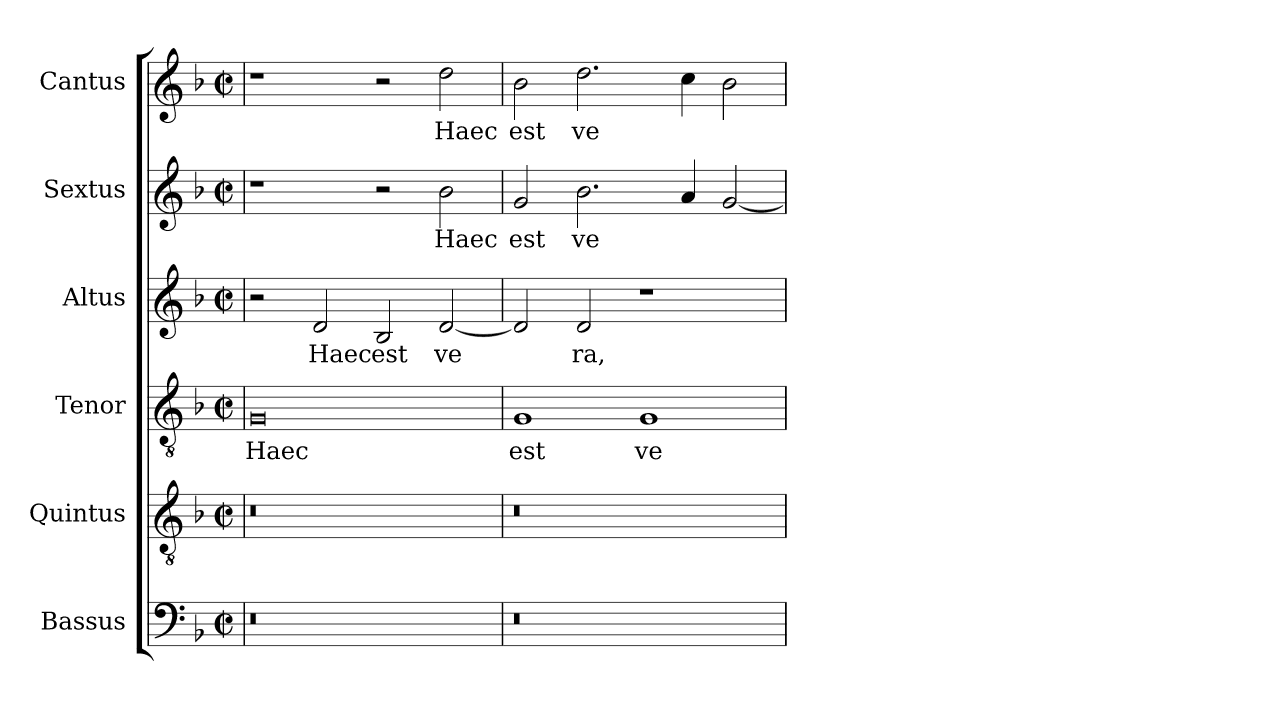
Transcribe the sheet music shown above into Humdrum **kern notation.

**kern	**kern	**kern	**text	**kern	**text	**kern	**text	**kern	**text
*part6	*part5	*part4	*part4	*part3	*part3	*part2	*part2	*part1	*part1
*staff6	*staff5	*staff4	*staff4	*staff3	*staff3	*staff2	*staff2	*staff1	*staff1
*I"Bassus	*I"Quintus	*I"Tenor	*	*I"Altus	*	*I"Sextus	*	*I"Cantus	*
!!LO:PB:g=z
*stria5	*stria5	*stria5	*	*stria5	*	*stria5	*	*stria5	*
*clefF4	*clefGv2	*clefGv2	*	*clefG2	*	*clefG2	*	*clefG2	*
*k[b-]	*k[b-]	*k[b-]	*	*k[b-]	*	*k[b-]	*	*k[b-]	*
*F:	*F:	*F:	*	*F:	*	*F:	*	*F:	*
*M2/2	*M2/2	*M2/2	*	*M2/2	*	*M2/2	*	*M2/2	*
*met(c|)	*met(c|)	*met(c|)	*	*met(c|)	*	*met(c|)	*	*met(c|)	*
=1	=1	=1	=1!	=1	=1!	=1	=1!	=1!	=1!
!	!	!	!LO:LY:b:cj	!	!	!	!	!	!
0r	0r	0G	Haec	2r	.	1r	.	1r	.
!	!	!	!	!	!LO:LY:b:cj	!	!	!	!
.	.	.	.	2d/	Haec	.	.	.	.
!	!	!	!	!	!LO:LY:b:cj	!	!	!	!
.	.	.	.	2B-/	est	2r	.	2r	.
!	!	!	!	!	!LO:LY:b:cj	!	!LO:LY:b:cj	!	!LO:LY:b:cj
.	.	.	.	[<2d/	ve	2b-\	Haec	2dd\	Haec
=2	=2	=2	=2	=2	=2	=2	=2	=2	=2
!	!	!	!LO:LY:b:cj	!	!	!	!LO:LY:b:cj	!	!LO:LY:b:cj
0r	0r	1G	est	2d/]	.	2g/	est	2b-\	est
!	!	!	!	!	!LO:LY:b:cj	!	!LO:LY:b:cj	!	!LO:LY:b:cj
.	.	.	.	2d/	ra,	2.b-\	ve	2.dd\	ve
!	!	!	!LO:LY:b:cj	!	!	!	!	!	!
.	.	1G	ve	1r	.	.	.	.	.
.	.	.	.	.	.	4a/	.	4cc\	.
.	.	.	.	.	.	[<2g/	.	2b-\	.
=	=	=	=	=	=	=	=	=	=
*-	*-	*-	*-	*-	*-	*-	*-	*-	*-
